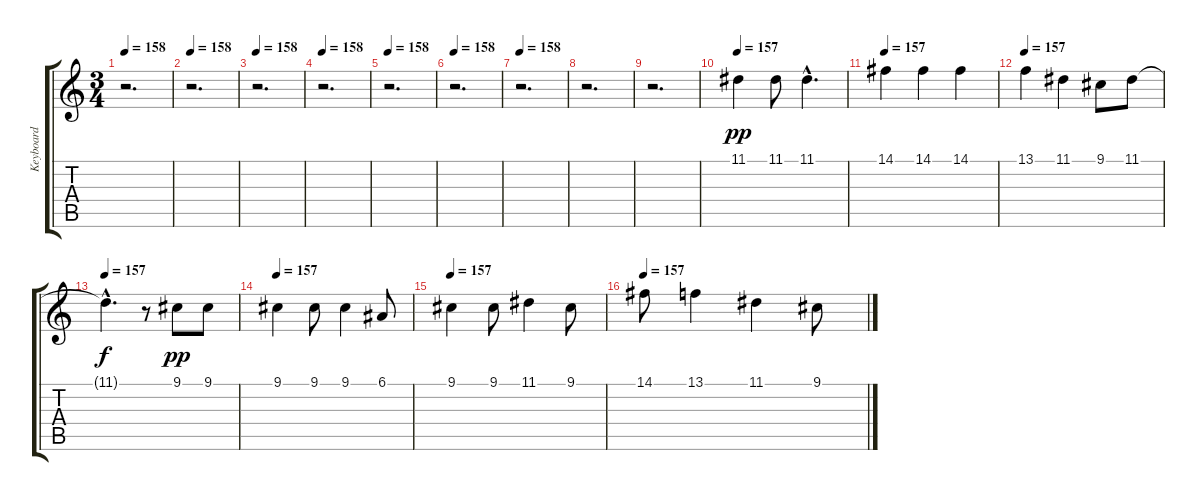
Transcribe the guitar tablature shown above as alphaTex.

\track ("Keyboard" "Keyboard") {instrument lead6voice}
\staff {score tabs}
\tuning (E4 B3 G3 D3 A2 E2) {hide}
\ts (3 4)
\tempo 158
\clef g2
\ks c
r.2{d dy pp} |
\tempo 158
r.2{d} |
\tempo 158
r.2{d} |
\tempo 158
r.2{d} |
\tempo 158
r.2{d} |
\tempo 158
r.2{d} |
\tempo 158
r.2{d} |
r.2{d} |
r.2{d} |
\tempo 157
11.1.4{volume 16 instrument lead6voice} 11.1.8 11.1{hac}.4{d} |
\tempo 157
14.1.4 14.1.4 14.1.4 |
\tempo 157
13.1.4 11.1.4 9.1.8 11.1.8 |
\tempo 157
11.1{hac t}.4{d dy f} r.8 9.1.8{dy pp} 9.1.8 |
\tempo 157
9.1.4 9.1.8 9.1.4 6.1.8 |
\tempo 157
9.1.4 9.1.8 11.1.4 9.1.8 |
\tempo 157
14.1.8 13.1.4 11.1.4 9.1.8
